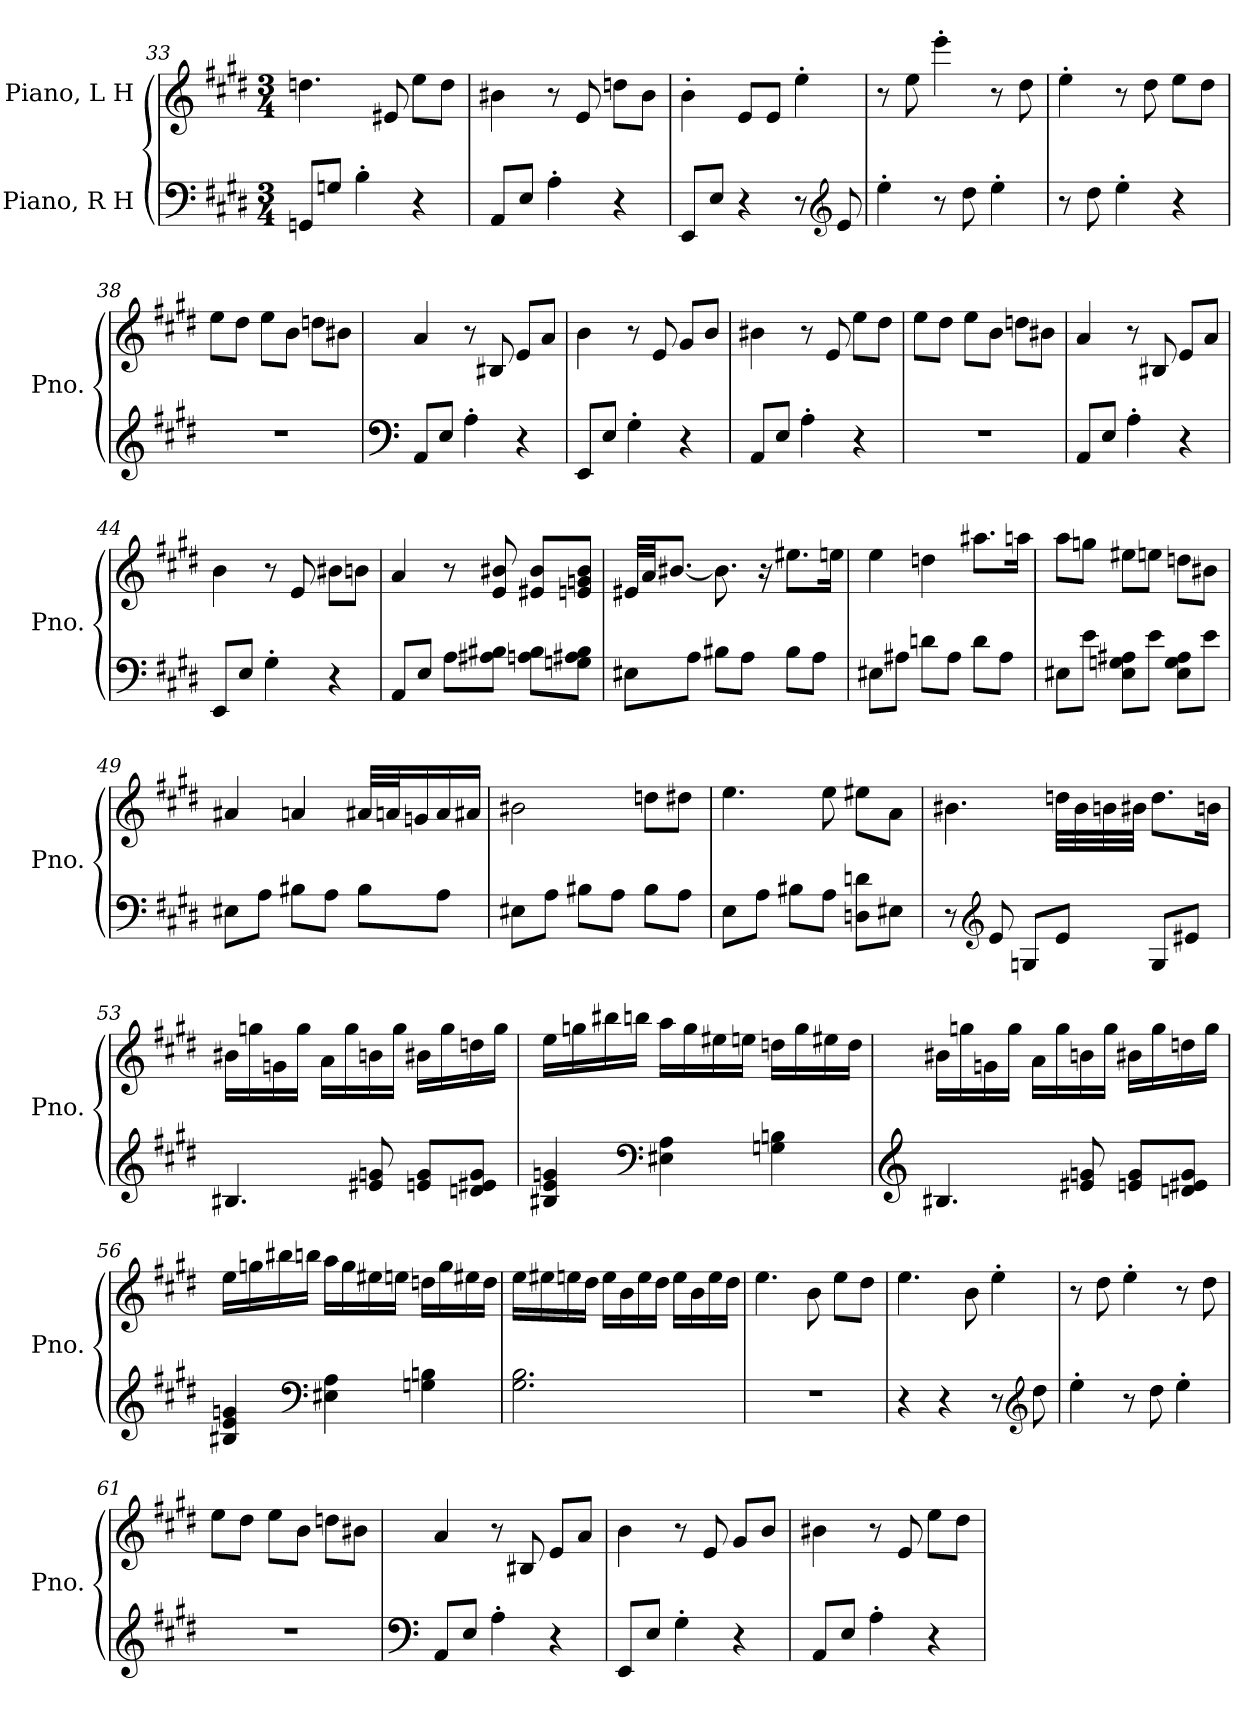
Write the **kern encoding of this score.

**kern	**kern
*part2	*part1
*staff2	*staff1
*I"Piano, R H	*I"Piano, L H
*I'Pno.	*I'Pno.
*clefF4	*clefG2
*k[f#c#g#d#]	*k[f#c#g#d#]
*M3/4	*M3/4
=33	=33
8GGn/L	4.ddn\
8Gn/J	.
4B'\	.
.	8e#X/
4r	8ee\L
.	8dd\J
=34	=34
8AA/L	4b#X\
8E/J	.
4A'\	8r
.	8e/
4r	8ddn\L
.	8b#\J
=35	=35
8EE/L	4b'\
8E/J	.
4r	8e/L
.	8e/J
8r	4ee'\
*clefG2	*
8e/	.
!!LO:LB:g=z
=36	=36
4ee'\	8r
.	8ee\
8r	4eee'\
8dd#\	.
4ee'\	8r
.	8dd#\
=37	=37
8r	4ee'\
8dd#\	.
4ee'\	8r
.	8dd#\
4r	8ee\L
.	8dd#\J
=38	=38
2.r	8ee\L
.	8dd#\J
.	8ee\L
.	8b\J
.	8ddn\L
.	8b#X\J
=39	=39
*clefF4	*
8AA/L	4a/
8E/J	.
4A'\	8r
.	8B#X/
4r	8e/L
.	8a/J
=40	=40
8EE/L	4b\
8E/J	.
4G#'\	8r
.	8e/
4r	8g#/L
.	8b/J
!!LO:LB:g=z
=41	=41
8AA/L	4b#X\
8E/J	.
4A'\	8r
.	8e/
4r	8ee\L
.	8dd#\J
=42	=42
2.r	8ee\L
.	8dd#\J
.	8ee\L
.	8b\J
.	8ddn\L
.	8b#X\J
=43	=43
8AA/L	4a/
8E/J	.
4A'\	8r
.	8B#X/
4r	8e/L
.	8a/J
=44	=44
8EE/L	4b\
8E/J	.
4G#'\	8r
.	8e/
4r	8b#X\L
.	8bn\J
!!LO:LB:g=z
=45	=45
8AA/L	4a/
8E/J	.
8A\L	8r
8A#X\ 8B#X\J	8e/ 8b#X/
8An\ 8B#\L	8e#X/ 8b#/L
8Gn\ 8A#X\ 8B#\J	8en/ 8gn/ 8b#/J
=46	=46
8E#X\L	32e#X/LLL
.	32a/JJ
.	[8.b#X/J
8A\J	.
8B#X\L	8.b#\]
8A\J	.
.	16r
8B#\L	8.ee#X\L
8A\J	.
.	16een\Jk
=47	=47
8E#X\L	4ee\
8A#X\J	.
8dn\L	4ddn\
8A#\J	.
8d\L	8.aa#X\L
8A#\J	.
.	16aan\Jk
!!LO:LB:g=z
=48	=48
8E#X\L	8aa\L
8e\J	8ggn\J
8E#\ 8Gn\ 8A#X\L	8ee#X\L
8e\J	8een\J
8E#\ 8G\ 8A#\L	8ddn\L
8e\J	8b#X\J
=49	=49
8E#X\L	4a#X/
8A\J	.
8B#X\L	4an/
8A\J	.
8B#\L	32a#X/LLL
.	32an/J
.	16gn/
8A\J	16a/
.	16a#X/JJ
=50	=50
8E#X\L	2b#X\
8A\J	.
8B#X\L	.
8A\J	.
8B#\L	8ddn\L
8A\J	8dd#X\J
=51	=51
8E\L	4.ee\
8A\J	.
8B#X\L	.
8A\J	8ee\
8Dn\ 8dn\L	8ee#X\L
8E#X\J	8a\J
!!LO:LB:g=z
=52	=52
8r	4.b#X\
*clefG2	*
8e/	.
8Gn/L	.
8e/J	32ddn\LLL
.	32b#\
.	32bn\
.	32b#X\JJJ
8G/L	8.dd\L
8e#X/J	.
.	16bn\Jk
=53	=53
4.B#X/	16b#X\LL
.	16ggn\
.	16gn\
.	16gg\JJ
.	16a\LL
.	16gg\
8e#X/ 8gn/	16bn\
.	16gg\JJ
8en/ 8g/L	16b#X\LL
.	16gg\
8dn/ 8e#X/ 8g/J	16ddn\
.	16gg\JJ
!!LO:PB:g=z
=54	=54
4B#X/ 4e/ 4gn/	16ee\LL
.	16ggn\
.	16bb#X\
.	16bbn\JJ
*clefF4	*
4E#X\ 4A\	16aa\LL
.	16gg\
.	16ee#X\
.	16een\JJ
4Gn\ 4Bn\	16ddn\LL
.	16gg\
.	16ee#X\
.	16dd\JJ
=55	=55
*clefG2	*
4.B#X/	16b#X\LL
.	16ggn\
.	16gn\
.	16gg\JJ
.	16a\LL
.	16gg\
8e#X/ 8gn/	16bn\
.	16gg\JJ
8en/ 8g/L	16b#X\LL
.	16gg\
8dn/ 8e#X/ 8g/J	16ddn\
.	16gg\JJ
!!LO:LB:g=z
=56	=56
4B#X/ 4e/ 4gn/	16ee\LL
.	16ggn\
.	16bb#X\
.	16bbn\JJ
*clefF4	*
4E#X\ 4A\	16aa\LL
.	16gg\
.	16ee#X\
.	16een\JJ
4Gn\ 4Bn\	16ddn\LL
.	16gg\
.	16ee#X\
.	16dd\JJ
=57	=57
2.G#\ 2.B\	16ee\LL
.	16ee#X\
.	16een\
.	16dd#\JJ
.	16ee\LL
.	16b\
.	16ee\
.	16dd#\JJ
.	16ee\LL
.	16b\
.	16ee\
.	16dd#\JJ
=58	=58
2.r	4.ee\
.	8b\
.	8ee\L
.	8dd#\J
!!LO:LB:g=z
=59	=59
4r	4.ee\
4r	.
.	8b\
8r	4ee'\
*clefG2	*
8dd#\	.
=60	=60
4ee'\	8r
.	8dd#\
8r	4ee'\
8dd#\	.
4ee'\	8r
.	8dd#\
=61	=61
2.r	8ee\L
.	8dd#\J
.	8ee\L
.	8b\J
.	8ddn\L
.	8b#X\J
=62	=62
*clefF4	*
8AA/L	4a/
8E/J	.
4A'\	8r
.	8B#X/
4r	8e/L
.	8a/J
=63	=63
8EE/L	4b\
8E/J	.
4G#'\	8r
.	8e/
4r	8g#/L
.	8b/J
!!LO:LB:g=z
=64	=64
8AA/L	4b#X\
8E/J	.
4A'\	8r
.	8e/
4r	8ee\L
.	8dd#\J
=	=
*-	*-
